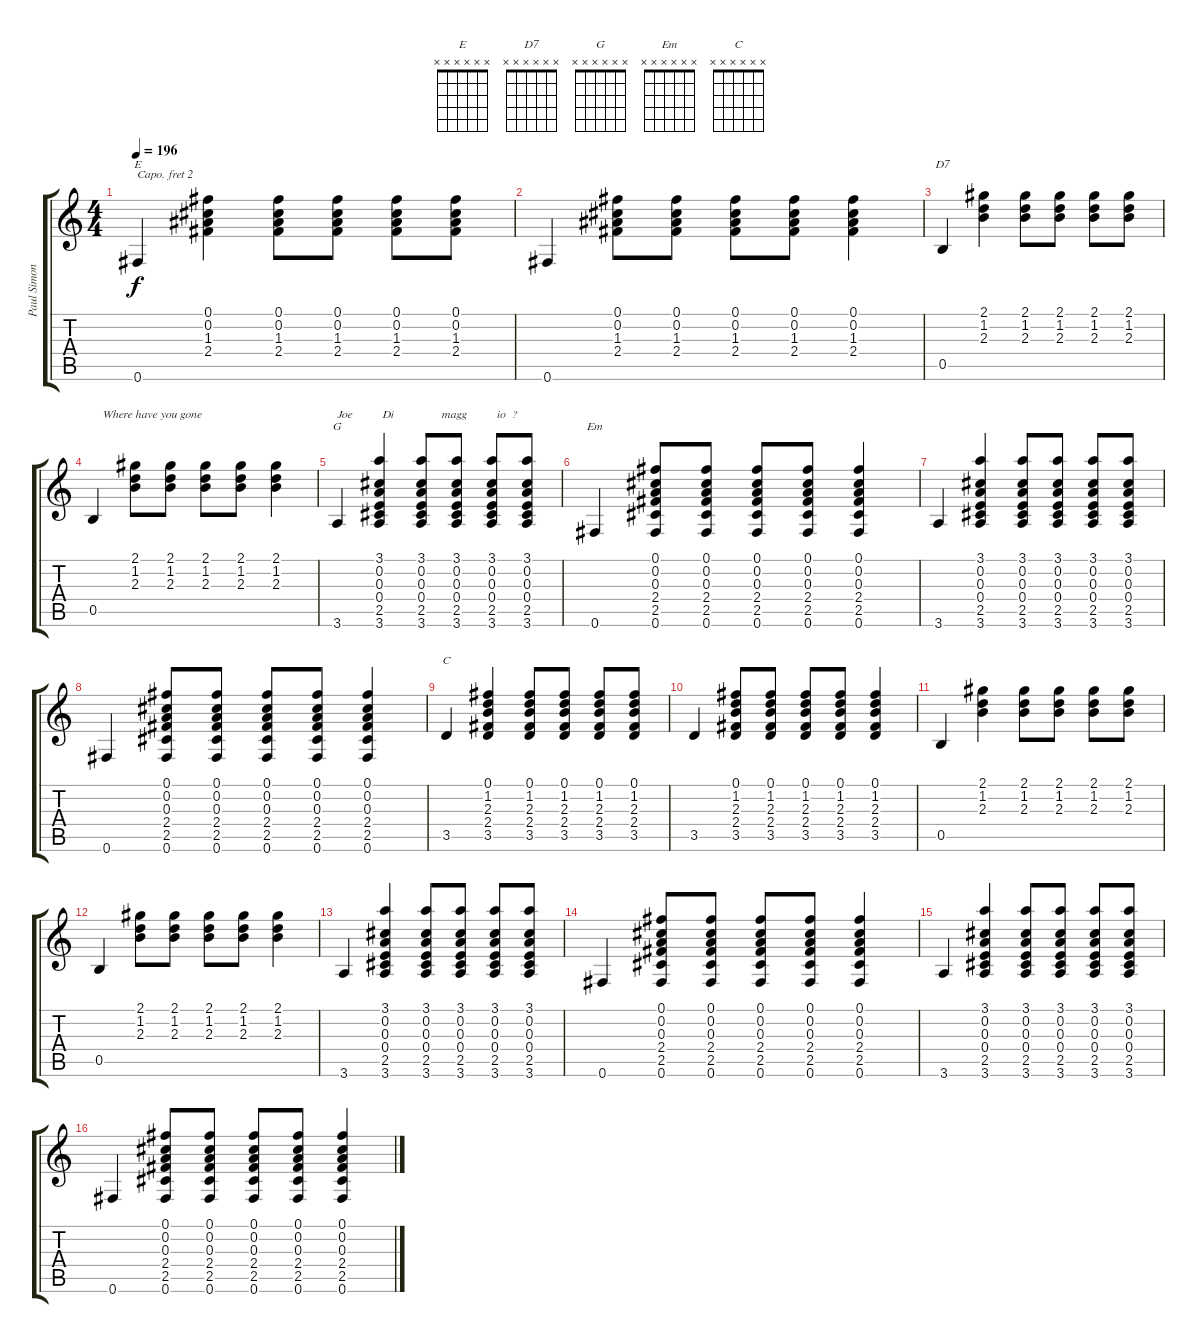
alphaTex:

\track ("Paul Simon" "Paul Simon") {instrument acousticguitarsteel}
\staff {score tabs}
\capo 2
\tuning (E4 B3 G3 D3 A2 E2) {hide}
\chord ("E" x x x x x x) {firstfret 0}
\chord ("D7" x x x x x x) {firstfret 0}
\chord ("G" x x x x x x) {firstfret 0}
\chord ("Em" x x x x x x) {firstfret 0}
\chord ("C" x x x x x x) {firstfret 0}
\ts (4 4)
\tempo 196
\clef g2
\ks c
0.6.4{ch "E" dy f} (0.1 0.2 1.3 2.4).4 (0.1 0.2 1.3 2.4).8 (0.1 0.2 1.3 2.4).8 (0.1 0.2 1.3 2.4).8 (0.1 0.2 1.3 2.4).8 |
0.6.4 (0.1 0.2 1.3 2.4).8 (0.1 0.2 1.3 2.4).8 (0.1 0.2 1.3 2.4).8 (0.1 0.2 1.3 2.4).8 (0.1 0.2 1.3 2.4).4 |
0.5.4{ch "D7"} (2.1 1.2 2.3).4 (2.1 1.2 2.3).8 (2.1 1.2 2.3).8 (2.1 1.2 2.3).8 (2.1 1.2 2.3).8 |
0.5.4{txt "   Where have you gone"} (2.1 1.2 2.3).8 (2.1 1.2 2.3).8 (2.1 1.2 2.3).8 (2.1 1.2 2.3).8 (2.1 1.2 2.3).4 |
3.6.4{ch "G" txt "Joe          Di                magg          io  ?"} (3.1 0.2 0.3 0.4 2.5 3.6).4 (3.1 0.2 0.3 0.4 2.5 3.6).8 (3.1 0.2 0.3 0.4 2.5 3.6).8 (3.1 0.2 0.3 0.4 2.5 3.6).8 (3.1 0.2 0.3 0.4 2.5 3.6).8 |
0.6.4{ch "Em"} (0.1 0.2 0.3 2.4 2.5 0.6).8 (0.1 0.2 0.3 2.4 2.5 0.6).8 (0.1 0.2 0.3 2.4 2.5 0.6).8 (0.1 0.2 0.3 2.4 2.5 0.6).8 (0.1 0.2 0.3 2.4 2.5 0.6).4 |
3.6.4 (3.1 0.2 0.3 0.4 2.5 3.6).4 (3.1 0.2 0.3 0.4 2.5 3.6).8 (3.1 0.2 0.3 0.4 2.5 3.6).8 (3.1 0.2 0.3 0.4 2.5 3.6).8 (3.1 0.2 0.3 0.4 2.5 3.6).8 |
0.6.4 (0.1 0.2 0.3 2.4 2.5 0.6).8 (0.1 0.2 0.3 2.4 2.5 0.6).8 (0.1 0.2 0.3 2.4 2.5 0.6).8 (0.1 0.2 0.3 2.4 2.5 0.6).8 (0.1 0.2 0.3 2.4 2.5 0.6).4 |
3.5.4{ch "C"} (0.1 1.2 2.3 2.4 3.5).4 (0.1 1.2 2.3 2.4 3.5).8 (0.1 1.2 2.3 2.4 3.5).8 (0.1 1.2 2.3 2.4 3.5).8 (0.1 1.2 2.3 2.4 3.5).8 |
3.5.4 (0.1 1.2 2.3 2.4 3.5).8 (0.1 1.2 2.3 2.4 3.5).8 (0.1 1.2 2.3 2.4 3.5).8 (0.1 1.2 2.3 2.4 3.5).8 (0.1 1.2 2.3 2.4 3.5).4 |
0.5.4 (2.1 1.2 2.3).4 (2.1 1.2 2.3).8 (2.1 1.2 2.3).8 (2.1 1.2 2.3).8 (2.1 1.2 2.3).8 |
0.5.4 (2.1 1.2 2.3).8 (2.1 1.2 2.3).8 (2.1 1.2 2.3).8 (2.1 1.2 2.3).8 (2.1 1.2 2.3).4 |
3.6.4 (3.1 0.2 0.3 0.4 2.5 3.6).4 (3.1 0.2 0.3 0.4 2.5 3.6).8 (3.1 0.2 0.3 0.4 2.5 3.6).8 (3.1 0.2 0.3 0.4 2.5 3.6).8 (3.1 0.2 0.3 0.4 2.5 3.6).8 |
0.6.4 (0.1 0.2 0.3 2.4 2.5 0.6).8 (0.1 0.2 0.3 2.4 2.5 0.6).8 (0.1 0.2 0.3 2.4 2.5 0.6).8 (0.1 0.2 0.3 2.4 2.5 0.6).8 (0.1 0.2 0.3 2.4 2.5 0.6).4 |
3.6.4 (3.1 0.2 0.3 0.4 2.5 3.6).4 (3.1 0.2 0.3 0.4 2.5 3.6).8 (3.1 0.2 0.3 0.4 2.5 3.6).8 (3.1 0.2 0.3 0.4 2.5 3.6).8 (3.1 0.2 0.3 0.4 2.5 3.6).8 |
0.6.4 (0.1 0.2 0.3 2.4 2.5 0.6).8 (0.1 0.2 0.3 2.4 2.5 0.6).8 (0.1 0.2 0.3 2.4 2.5 0.6).8 (0.1 0.2 0.3 2.4 2.5 0.6).8 (0.1 0.2 0.3 2.4 2.5 0.6).4
